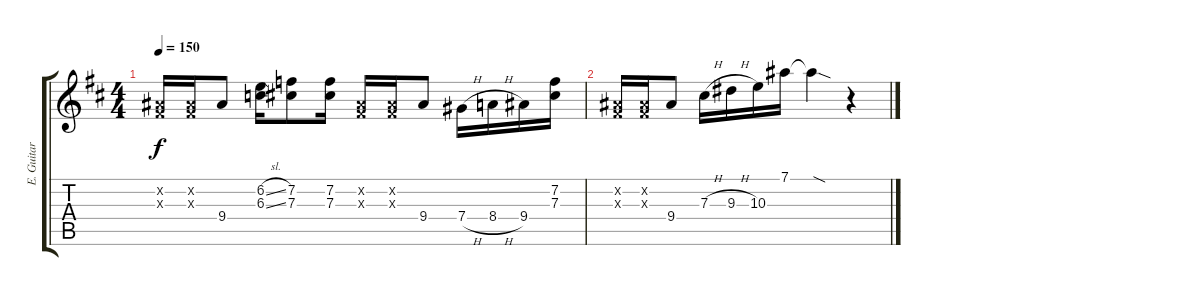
\track ("E. Guitar I" "E. Guitar ") {instrument distortionguitar}
\staff {score tabs}
\tuning (Eb4 Bb3 Gb3 Db3 Ab2 Eb2) {hide}
\ts (4 4)
\tempo 150
\clef g2
\ks d
(0.2{x} 0.3{x}).16{dy f} (0.2{x} 0.3{x}).16 9.4.8 (6.2{sl} 6.3{sl}).16 (7.2 7.3).8 (7.2 7.3).16 (0.2{x} 0.3{x}).16 (0.2{x} 0.3{x}).16 9.4.8 7.4{h}.16 8.4{h}.16 9.4.16 (7.2 7.3).16 |
(0.2{x} 0.3{x}).16 (0.2{x} 0.3{x}).16 9.4.8 7.3{h}.16 9.3{h}.16 10.3.16 7.1.16 7.1{sod t}.4 r.4
